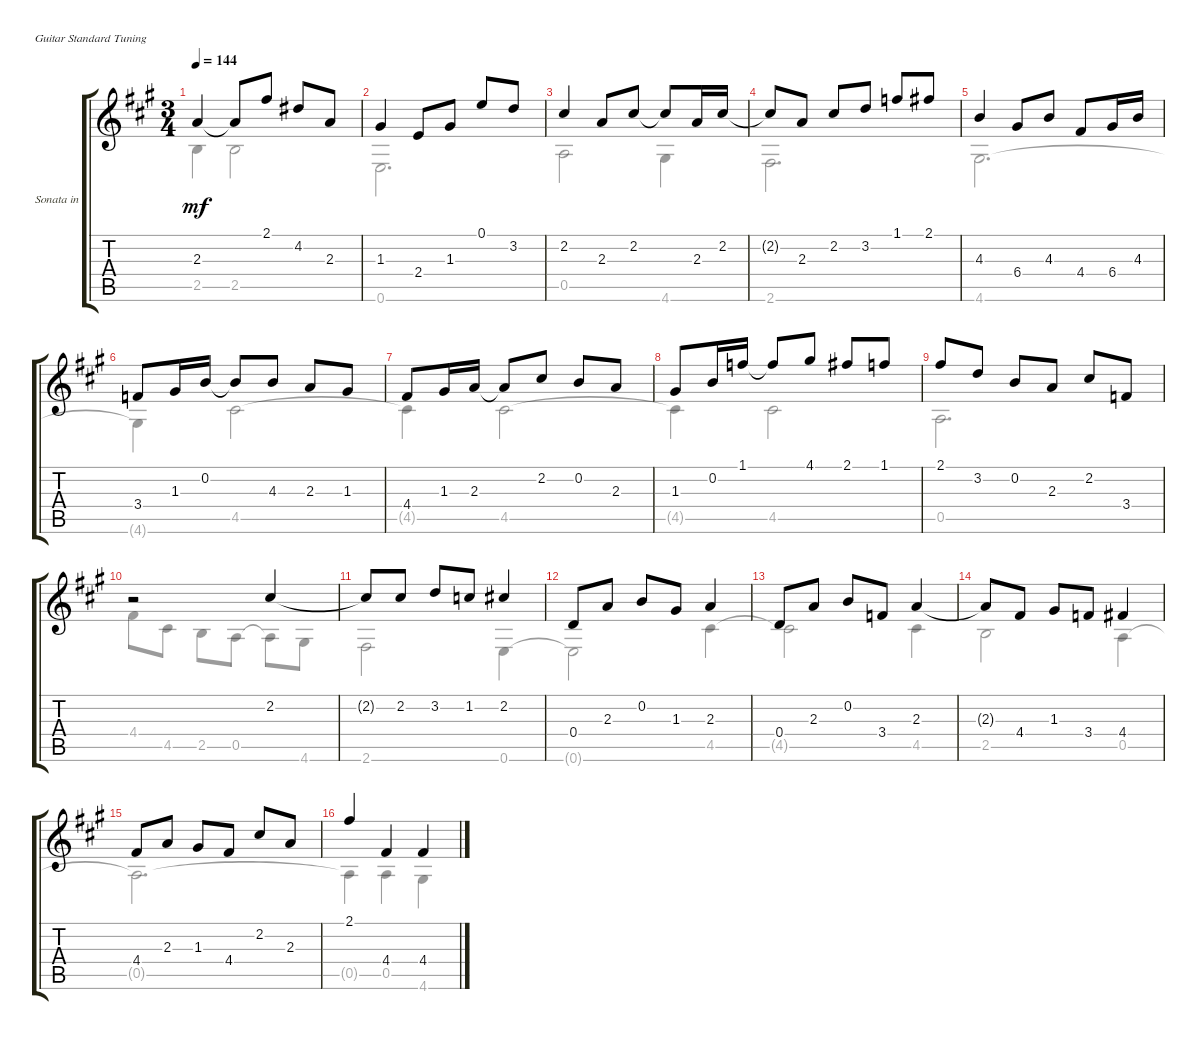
\bracketExtendMode groupsimilarinstruments
\firstSystemTrackNameOrientation horizontal
\otherSystemsTrackNameOrientation horizontal
\track ("Sonata in F# - Menuet" "Sonata in ") {instrument acousticguitarnylon}
\staff {score tabs}
\tuning (E4 B3 G3 D3 A2 E2)
\voice
\ts (3 4)
\tempo 144
\clef g2
\ks a
2.3.4{dy mf} 2.3{t}.8 2.1.8 4.2.8 2.3.8 |
1.3.4 2.4.8 1.3.8 0.1.8 3.2.8 |
2.2.4 2.3.8 2.2.8 2.2{t}.8 2.3.16 2.2.16 |
2.2{t}.8 2.3.8 2.2.8 3.2.8 1.1.8 2.1.8 |
4.3.4 6.4.8 4.3.8 4.4.8 6.4.16 4.3.16 |
3.4.8 1.3.16 0.2.16 0.2{t}.8 4.3.8 2.3.8 1.3.8 |
4.4.8 1.3.16 2.3.16 2.3{t}.8 2.2.8 0.2.8 2.3.8 |
1.3.8 0.2.16 1.1.16 1.1{t}.8 4.1.8 2.1.8 1.1.8 |
2.1.8 3.2.8 0.2.8 2.3.8 2.2.8 3.4.8 |
r.2 2.2.4 |
2.2{t}.8 2.2.8 3.2.8 1.2.8 2.2.4 |
0.4.8 2.3.8 0.2.8 1.3.8 2.3.4 |
0.4.8 2.3.8 0.2.8 3.4.8 2.3.4 |
2.3{t}.8 4.4.8 1.3.8 3.4.8 4.4.4 |
4.4.8 2.3.8 1.3.8 4.4.8 2.2.8 2.3.8 |
2.1.4 4.4.4 4.4.4
\voice
\clef g2
\ottava regular
\simile none
\ks a
2.5{t}.4{dy mf} 2.5.2 |
0.6.2{d} |
0.5.2 4.6.4 |
2.6.2{d} |
4.6.2{d} |
4.6{t}.4 4.5.2 |
4.5{t}.4 4.5.2 |
4.5{t}.4 4.5.2 |
0.5.2{d} |
4.4.8 4.5.8 2.5.8 0.5.8 0.5{t}.8 4.6.8 |
2.6.2 0.6.4 |
0.6{t}.2 4.5.4 |
4.5{t}.2 4.5.4 |
2.5.2 0.5.4 |
0.5{t}.2{d} |
0.5{t}.4 0.5.4 4.6.4
